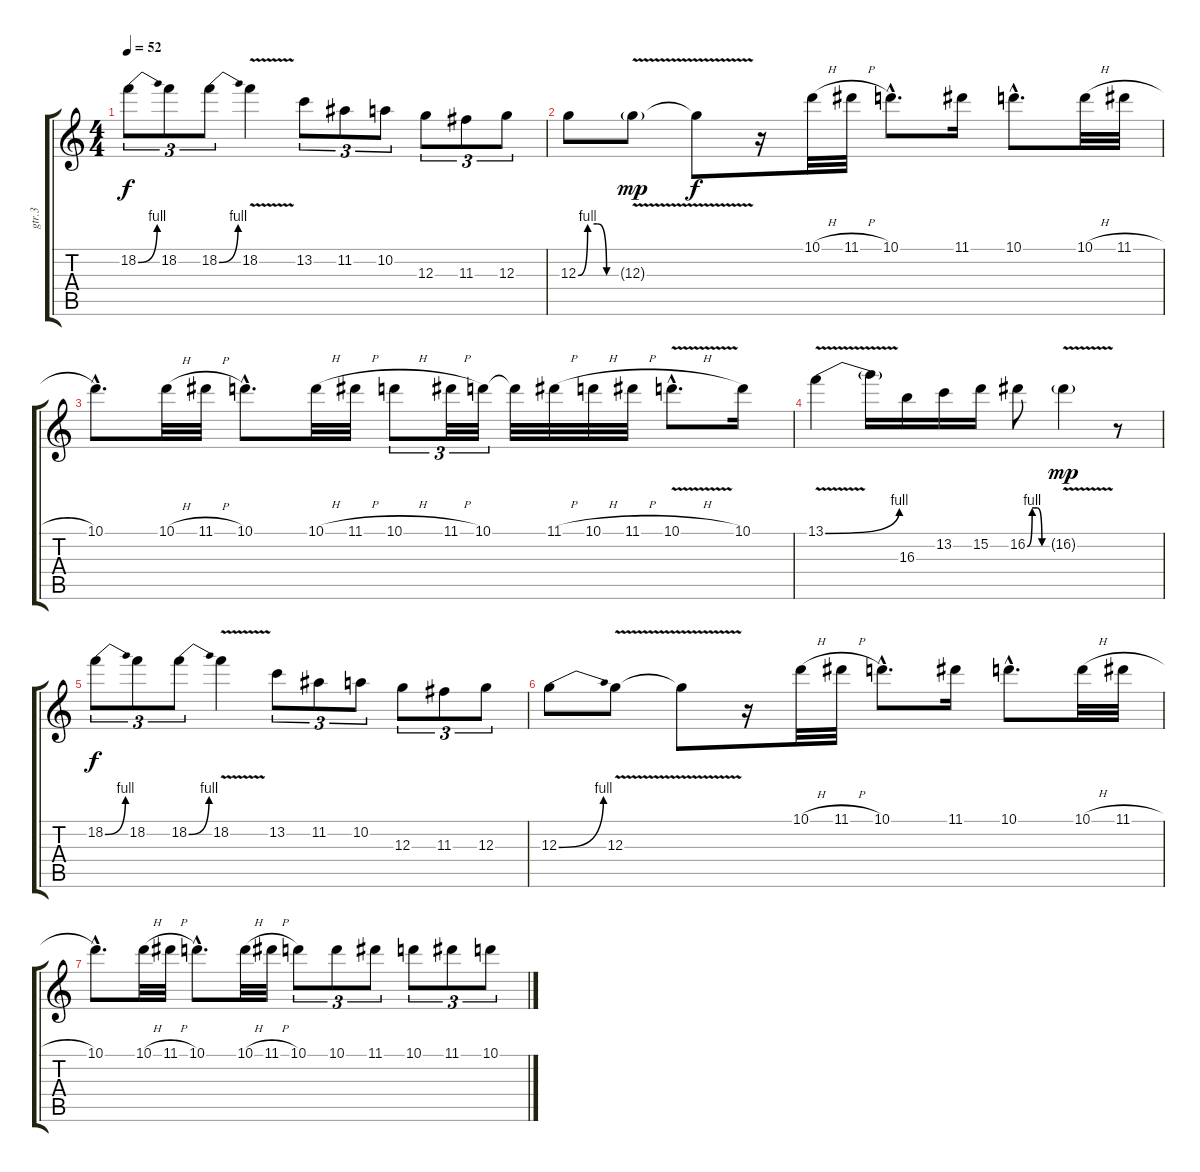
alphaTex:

\track ("gtr.3" "gtr.3") {instrument distortionguitar}
\staff {score tabs}
\tuning (E4 B3 G3 D3 A2 E2) {hide}
\ts (4 4)
\tempo 52
\clef g2
\ks c
18.2{be (bend 0 0 60 4)}.8{tu (3 2) dy f} 18.2.8{tu (3 2)} 18.2{be (bend 0 0 60 4)}.8{tu (3 2)} 18.2{v}.4 13.2.8{tu (3 2)} 11.2.8{tu (3 2)} 10.2.8{tu (3 2)} 12.3.8{tu (3 2)} 11.3.8{tu (3 2)} 12.3.8{tu (3 2)} |
12.3{be (custom 0 0 15 4 30 4 45 0 60 0)}.8 12.3{v g}.8{dy mp} 12.3{t}.8{dy f} r.16 10.1{h}.32 11.1{h}.32 10.1{hac}.8{d} 11.1.16 10.1{hac}.8{d} 10.1{h}.32 11.1{h}.32 |
10.1{hac}.8{d} 10.1{h}.32 11.1{h}.32 10.1{hac}.8{d} 10.1{h}.32 11.1{h}.32 10.1{h}.8{tu (3 2)} 11.1{h}.32{tu (3 2)} 10.1.32{tu (3 2)} 10.1{t}.32 11.1{h}.32 10.1{h}.32 11.1{h}.32 10.1{v h hac}.8{d} 10.1.16 |
13.1{be (bend 0 0 60 4) v}.4 13.1{t}.16 16.3.16 13.2.16 15.2.16 16.2{be (custom 0 0 15 4 30 4 45 0 60 0)}.8 16.2{v g}.4{dy mp} r.8 |
18.2{be (bend 0 0 60 4)}.8{tu (3 2) dy f} 18.2.8{tu (3 2)} 18.2{be (bend 0 0 60 4)}.8{tu (3 2)} 18.2{v}.4 13.2.8{tu (3 2)} 11.2.8{tu (3 2)} 10.2.8{tu (3 2)} 12.3.8{tu (3 2)} 11.3.8{tu (3 2)} 12.3.8{tu (3 2)} |
12.3{be (bend 0 0 60 4)}.8 12.3{v}.8 12.3{t}.8 r.16 10.1{h}.32 11.1{h}.32 10.1{hac}.8{d} 11.1.16 10.1{hac}.8{d} 10.1{h}.32 11.1{h}.32 |
10.1{hac}.8{d} 10.1{h}.32 11.1{h}.32 10.1{hac}.8{d} 10.1{h}.32 11.1{h}.32 10.1.8{tu (3 2)} 10.1.8{tu (3 2)} 11.1.8{tu (3 2)} 10.1.8{tu (3 2)} 11.1.8{tu (3 2)} 10.1.8{tu (3 2)}
